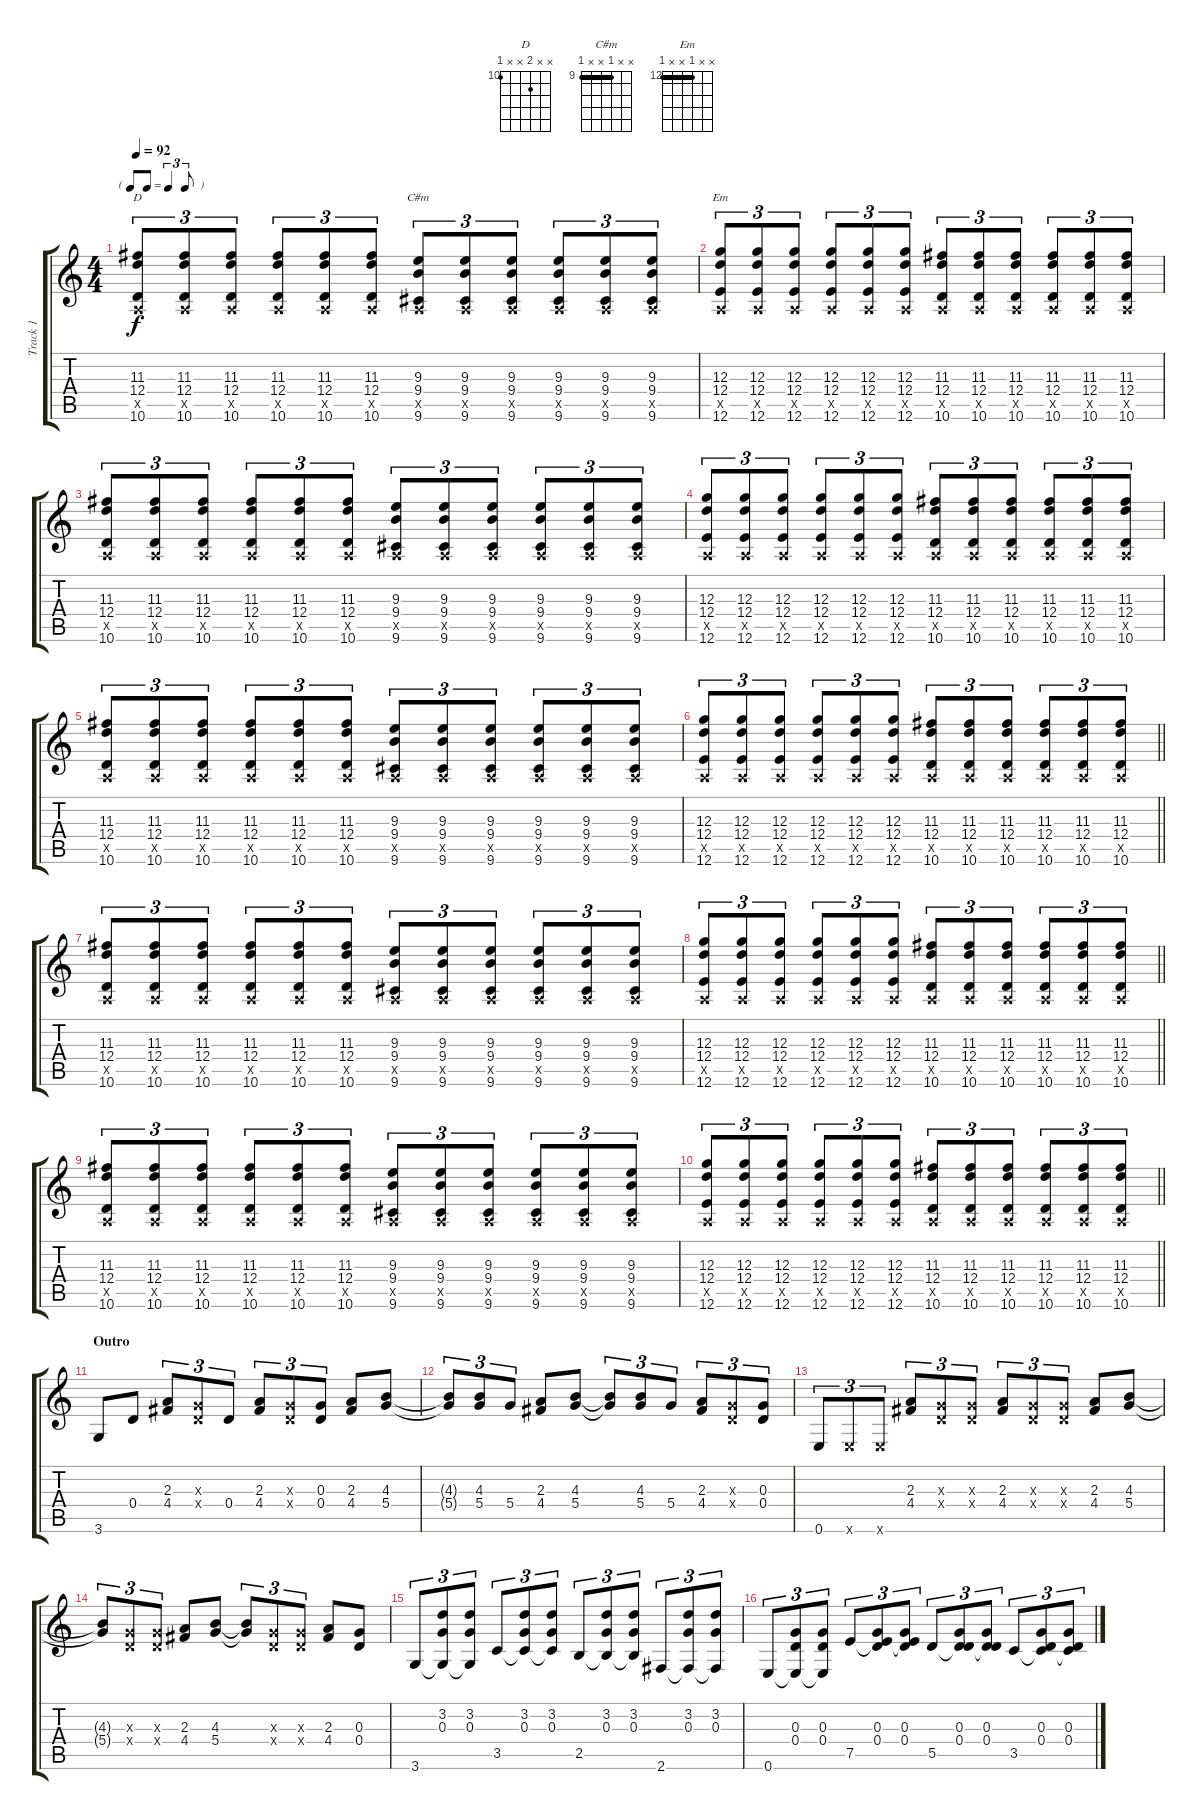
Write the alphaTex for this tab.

\track ("Track 1" "Track 1") {instrument acousticguitarsteel}
\staff {score tabs}
\tuning (E4 B3 G3 D3 A2 E2) {hide}
\chord ("D" x x 11 x x 10) {firstfret 10}
\chord ("C#m" x x 9 x x 9) {firstfret 9 barre 9}
\chord ("Em" x x 12 x x 12) {firstfret 12 barre 12}
\ts (4 4)
\tf triplet8th
\tempo 92
\clef g2
\ks c
(11.3 12.4 0.5{x} 10.6).8{tu (3 2) ch "D" dy f} (11.3 12.4 0.5{x} 10.6).8{tu (3 2)} (11.3 12.4 0.5{x} 10.6).8{tu (3 2)} (11.3 12.4 0.5{x} 10.6).8{tu (3 2)} (11.3 12.4 0.5{x} 10.6).8{tu (3 2)} (11.3 12.4 0.5{x} 10.6).8{tu (3 2)} (9.3 9.4 0.5{x} 9.6).8{tu (3 2) ch "C#m"} (9.3 9.4 0.5{x} 9.6).8{tu (3 2)} (9.3 9.4 0.5{x} 9.6).8{tu (3 2)} (9.3 9.4 0.5{x} 9.6).8{tu (3 2)} (9.3 9.4 0.5{x} 9.6).8{tu (3 2)} (9.3 9.4 0.5{x} 9.6).8{tu (3 2)} |
(12.3 12.4 0.5{x} 12.6).8{tu (3 2) ch "Em"} (12.3 12.4 0.5{x} 12.6).8{tu (3 2)} (12.3 12.4 0.5{x} 12.6).8{tu (3 2)} (12.3 12.4 0.5{x} 12.6).8{tu (3 2)} (12.3 12.4 0.5{x} 12.6).8{tu (3 2)} (12.3 12.4 0.5{x} 12.6).8{tu (3 2)} (11.3 12.4 0.5{x} 10.6).8{tu (3 2)} (11.3 12.4 0.5{x} 10.6).8{tu (3 2)} (11.3 12.4 0.5{x} 10.6).8{tu (3 2)} (11.3 12.4 0.5{x} 10.6).8{tu (3 2)} (11.3 12.4 0.5{x} 10.6).8{tu (3 2)} (11.3 12.4 0.5{x} 10.6).8{tu (3 2)} |
(11.3 12.4 0.5{x} 10.6).8{tu (3 2)} (11.3 12.4 0.5{x} 10.6).8{tu (3 2)} (11.3 12.4 0.5{x} 10.6).8{tu (3 2)} (11.3 12.4 0.5{x} 10.6).8{tu (3 2)} (11.3 12.4 0.5{x} 10.6).8{tu (3 2)} (11.3 12.4 0.5{x} 10.6).8{tu (3 2)} (9.3 9.4 0.5{x} 9.6).8{tu (3 2)} (9.3 9.4 0.5{x} 9.6).8{tu (3 2)} (9.3 9.4 0.5{x} 9.6).8{tu (3 2)} (9.3 9.4 0.5{x} 9.6).8{tu (3 2)} (9.3 9.4 0.5{x} 9.6).8{tu (3 2)} (9.3 9.4 0.5{x} 9.6).8{tu (3 2)} |
(12.3 12.4 0.5{x} 12.6).8{tu (3 2)} (12.3 12.4 0.5{x} 12.6).8{tu (3 2)} (12.3 12.4 0.5{x} 12.6).8{tu (3 2)} (12.3 12.4 0.5{x} 12.6).8{tu (3 2)} (12.3 12.4 0.5{x} 12.6).8{tu (3 2)} (12.3 12.4 0.5{x} 12.6).8{tu (3 2)} (11.3 12.4 0.5{x} 10.6).8{tu (3 2)} (11.3 12.4 0.5{x} 10.6).8{tu (3 2)} (11.3 12.4 0.5{x} 10.6).8{tu (3 2)} (11.3 12.4 0.5{x} 10.6).8{tu (3 2)} (11.3 12.4 0.5{x} 10.6).8{tu (3 2)} (11.3 12.4 0.5{x} 10.6).8{tu (3 2)} |
(11.3 12.4 0.5{x} 10.6).8{tu (3 2)} (11.3 12.4 0.5{x} 10.6).8{tu (3 2)} (11.3 12.4 0.5{x} 10.6).8{tu (3 2)} (11.3 12.4 0.5{x} 10.6).8{tu (3 2)} (11.3 12.4 0.5{x} 10.6).8{tu (3 2)} (11.3 12.4 0.5{x} 10.6).8{tu (3 2)} (9.3 9.4 0.5{x} 9.6).8{tu (3 2)} (9.3 9.4 0.5{x} 9.6).8{tu (3 2)} (9.3 9.4 0.5{x} 9.6).8{tu (3 2)} (9.3 9.4 0.5{x} 9.6).8{tu (3 2)} (9.3 9.4 0.5{x} 9.6).8{tu (3 2)} (9.3 9.4 0.5{x} 9.6).8{tu (3 2)} |
\barLineRight lightlight
(12.3 12.4 0.5{x} 12.6).8{tu (3 2)} (12.3 12.4 0.5{x} 12.6).8{tu (3 2)} (12.3 12.4 0.5{x} 12.6).8{tu (3 2)} (12.3 12.4 0.5{x} 12.6).8{tu (3 2)} (12.3 12.4 0.5{x} 12.6).8{tu (3 2)} (12.3 12.4 0.5{x} 12.6).8{tu (3 2)} (11.3 12.4 0.5{x} 10.6).8{tu (3 2)} (11.3 12.4 0.5{x} 10.6).8{tu (3 2)} (11.3 12.4 0.5{x} 10.6).8{tu (3 2)} (11.3 12.4 0.5{x} 10.6).8{tu (3 2)} (11.3 12.4 0.5{x} 10.6).8{tu (3 2)} (11.3 12.4 0.5{x} 10.6).8{tu (3 2)} |
(11.3 12.4 0.5{x} 10.6).8{tu (3 2)} (11.3 12.4 0.5{x} 10.6).8{tu (3 2)} (11.3 12.4 0.5{x} 10.6).8{tu (3 2)} (11.3 12.4 0.5{x} 10.6).8{tu (3 2)} (11.3 12.4 0.5{x} 10.6).8{tu (3 2)} (11.3 12.4 0.5{x} 10.6).8{tu (3 2)} (9.3 9.4 0.5{x} 9.6).8{tu (3 2)} (9.3 9.4 0.5{x} 9.6).8{tu (3 2)} (9.3 9.4 0.5{x} 9.6).8{tu (3 2)} (9.3 9.4 0.5{x} 9.6).8{tu (3 2)} (9.3 9.4 0.5{x} 9.6).8{tu (3 2)} (9.3 9.4 0.5{x} 9.6).8{tu (3 2)} |
\barLineRight lightlight
(12.3 12.4 0.5{x} 12.6).8{tu (3 2)} (12.3 12.4 0.5{x} 12.6).8{tu (3 2)} (12.3 12.4 0.5{x} 12.6).8{tu (3 2)} (12.3 12.4 0.5{x} 12.6).8{tu (3 2)} (12.3 12.4 0.5{x} 12.6).8{tu (3 2)} (12.3 12.4 0.5{x} 12.6).8{tu (3 2)} (11.3 12.4 0.5{x} 10.6).8{tu (3 2)} (11.3 12.4 0.5{x} 10.6).8{tu (3 2)} (11.3 12.4 0.5{x} 10.6).8{tu (3 2)} (11.3 12.4 0.5{x} 10.6).8{tu (3 2)} (11.3 12.4 0.5{x} 10.6).8{tu (3 2)} (11.3 12.4 0.5{x} 10.6).8{tu (3 2)} |
(11.3 12.4 0.5{x} 10.6).8{tu (3 2)} (11.3 12.4 0.5{x} 10.6).8{tu (3 2)} (11.3 12.4 0.5{x} 10.6).8{tu (3 2)} (11.3 12.4 0.5{x} 10.6).8{tu (3 2)} (11.3 12.4 0.5{x} 10.6).8{tu (3 2)} (11.3 12.4 0.5{x} 10.6).8{tu (3 2)} (9.3 9.4 0.5{x} 9.6).8{tu (3 2)} (9.3 9.4 0.5{x} 9.6).8{tu (3 2)} (9.3 9.4 0.5{x} 9.6).8{tu (3 2)} (9.3 9.4 0.5{x} 9.6).8{tu (3 2)} (9.3 9.4 0.5{x} 9.6).8{tu (3 2)} (9.3 9.4 0.5{x} 9.6).8{tu (3 2)} |
\barLineRight lightlight
(12.3 12.4 0.5{x} 12.6).8{tu (3 2)} (12.3 12.4 0.5{x} 12.6).8{tu (3 2)} (12.3 12.4 0.5{x} 12.6).8{tu (3 2)} (12.3 12.4 0.5{x} 12.6).8{tu (3 2)} (12.3 12.4 0.5{x} 12.6).8{tu (3 2)} (12.3 12.4 0.5{x} 12.6).8{tu (3 2)} (11.3 12.4 0.5{x} 10.6).8{tu (3 2)} (11.3 12.4 0.5{x} 10.6).8{tu (3 2)} (11.3 12.4 0.5{x} 10.6).8{tu (3 2)} (11.3 12.4 0.5{x} 10.6).8{tu (3 2)} (11.3 12.4 0.5{x} 10.6).8{tu (3 2)} (11.3 12.4 0.5{x} 10.6).8{tu (3 2)} |
\section ("" "Outro")
3.6.8 0.4.8 (2.3 4.4).8{tu (3 2)} (0.3{x} 0.4{x}).8{tu (3 2)} 0.4.8{tu (3 2)} (2.3 4.4).8{tu (3 2)} (0.3{x} 0.4{x}).8{tu (3 2)} (0.3 0.4).8{tu (3 2)} (2.3 4.4).8 (4.3 5.4).8 |
(4.3{t} 5.4{t}).8{tu (3 2)} (4.3 5.4).8{tu (3 2)} 5.4.8{tu (3 2)} (2.3 4.4).8 (4.3 5.4).8 (4.3{t} 5.4{t}).8{tu (3 2)} (4.3 5.4).8{tu (3 2)} 5.4.8{tu (3 2)} (2.3 4.4).8{tu (3 2)} (0.3{x} 0.4{x}).8{tu (3 2)} (0.3 0.4).8{tu (3 2)} |
0.6.8{tu (3 2)} 0.6{x}.8{tu (3 2)} 0.6{x}.8{tu (3 2)} (2.3 4.4).8{tu (3 2)} (0.3{x} 0.4{x}).8{tu (3 2)} (0.3{x} 0.4{x}).8{tu (3 2)} (2.3 4.4).8{tu (3 2)} (0.3{x} 0.4{x}).8{tu (3 2)} (0.3{x} 0.4{x}).8{tu (3 2)} (2.3 4.4).8 (4.3 5.4).8 |
(4.3{t} 5.4{t}).8{tu (3 2)} (0.3{x} 0.4{x}).8{tu (3 2)} (0.3{x} 0.4{x}).8{tu (3 2)} (2.3 4.4).8 (4.3 5.4).8 (4.3{t} 5.4{t}).8{tu (3 2)} (0.3{x} 0.4{x}).8{tu (3 2)} (0.3{x} 0.4{x}).8{tu (3 2)} (2.3 4.4).8 (0.3 0.4).8 |
3.6.8{tu (3 2)} (3.2 0.3 3.6{t}).8{tu (3 2)} (3.2 0.3 3.6{t}).8{tu (3 2)} 3.5.8{tu (3 2)} (3.2 0.3 3.5{t}).8{tu (3 2)} (3.2 0.3 3.5{t}).8{tu (3 2)} 2.5.8{tu (3 2)} (3.2 0.3 2.5{t}).8{tu (3 2)} (3.2 0.3 2.5{t}).8{tu (3 2)} 2.6.8{tu (3 2)} (3.2 0.3 2.6{t}).8{tu (3 2)} (3.2 0.3 2.6{t}).8{tu (3 2)} |
0.6.8{tu (3 2)} (0.3 0.4 0.6{t}).8{tu (3 2)} (0.3 0.4 0.6{t}).8{tu (3 2)} 7.5.8{tu (3 2)} (0.3 0.4 7.5{t}).8{tu (3 2)} (0.3 0.4 7.5{t}).8{tu (3 2)} 5.5.8{tu (3 2)} (0.3 0.4 5.5{t}).8{tu (3 2)} (0.3 0.4 5.5{t}).8{tu (3 2)} 3.5.8{tu (3 2)} (0.3 0.4 3.5{t}).8{tu (3 2)} (0.3 0.4 3.5{t}).8{tu (3 2)}
